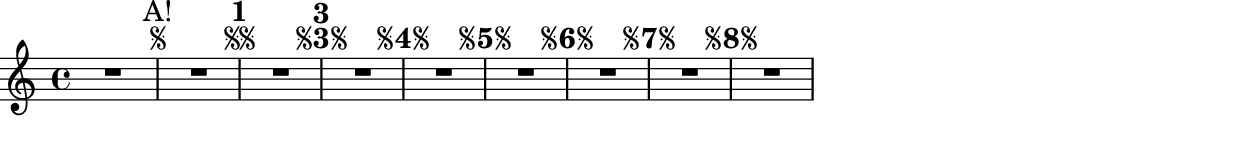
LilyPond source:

%% Generated by lilypond-book
%% Options: [exampleindent=10.16\mm,indent=0\mm,line-width=160\mm,paper-height=845.047\pt,paper-width=597.508\pt,papersize='(cons (* 597.508 pt) (* 845.047 pt))]
\include "lilypond-book-preamble.ly"


% ****************************************************************
% Start cut-&-pastable-section
% ****************************************************************

#(ly:set-option 'eps-box-padding 3.000000)



\paper {
  #(set-paper-size '(cons (* 597.508 pt) (* 845.047 pt)))
  indent = 0\mm
  line-width = 160\mm
  % offset the left padding, also add 1mm as lilypond creates cropped
  % images with a little space on the right
  line-width = #(- line-width (* mm  3.000000) (* mm 1))
}

\layout {
  
}




% ****************************************************************
% ly snippet:
% ****************************************************************
\sourcefilename "/lilypond-2.25.16/input/regression/mark-tracking-conflict-specific-segno-mark.ly"
\sourcefileline 0
\version "2.23.6"
#(ly:set-option 'warning-as-error #t)

\header {
  texidoc = "LilyPond issues warnings when @code{\\segnoMark @var{n}}
conflicts with certain other simultaneous marks, and engraves only the
first.

Segno marks 1 to@tie{}3 should appear with various rehearsal marks.
Segno marks 4 to@tie{}8 should appear alone."
}

\layout {
  \context {
    \Score
    rehearsalMarkFormatter = #format-mark-numbers
  }
}

\parallelMusic upper,lower {
  R1 \segnoMark 1 |
  R1 \mark "A!" |
  %% no warning

  R1 \segnoMark 2 |
  R1 \mark \default |
  %% no warning

  R1 \segnoMark 3 |
  R1 \mark 3 |
  %% no warning

  R1 \segnoMark 4 |
  R1 \segnoMark \default |
  %% no warning

  R1 \segnoMark 5 |
  R1 \segnoMark 9 |
  #(ly:expect-warning (ly:translate-cpp-warning-scheme
                       "conflict with event: `%s'") "segno-mark-event")
  #(ly:expect-warning (ly:translate-cpp-warning-scheme
                       "discarding event: `%s'") "segno-mark-event")

  R1 \segnoMark 6 |
  R1 \codaMark \default |
  #(ly:expect-warning (ly:translate-cpp-warning-scheme
                       "conflict with event: `%s'") "segno-mark-event")
  #(ly:expect-warning (ly:translate-cpp-warning-scheme
                       "discarding event: `%s'") "coda-mark-event")

  R1 \segnoMark 7 |
  R1 \codaMark 3 |
  #(ly:expect-warning (ly:translate-cpp-warning-scheme
                       "conflict with event: `%s'") "segno-mark-event")
  #(ly:expect-warning (ly:translate-cpp-warning-scheme
                       "discarding event: `%s'") "coda-mark-event")

  R1 \segnoMark 8 |
  R1 \sectionLabel "Coda" |
  #(ly:expect-warning (ly:translate-cpp-warning-scheme
                       "conflict with event: `%s'") "segno-mark-event")
  #(ly:expect-warning (ly:translate-cpp-warning-scheme
                       "discarding event: `%s'") "section-label-event")

  R1 |
  R1 |
}

\new Staff <<
  \new Voice \upper
  \new Voice \lower
>>



% ****************************************************************
% end ly snippet
% ****************************************************************
